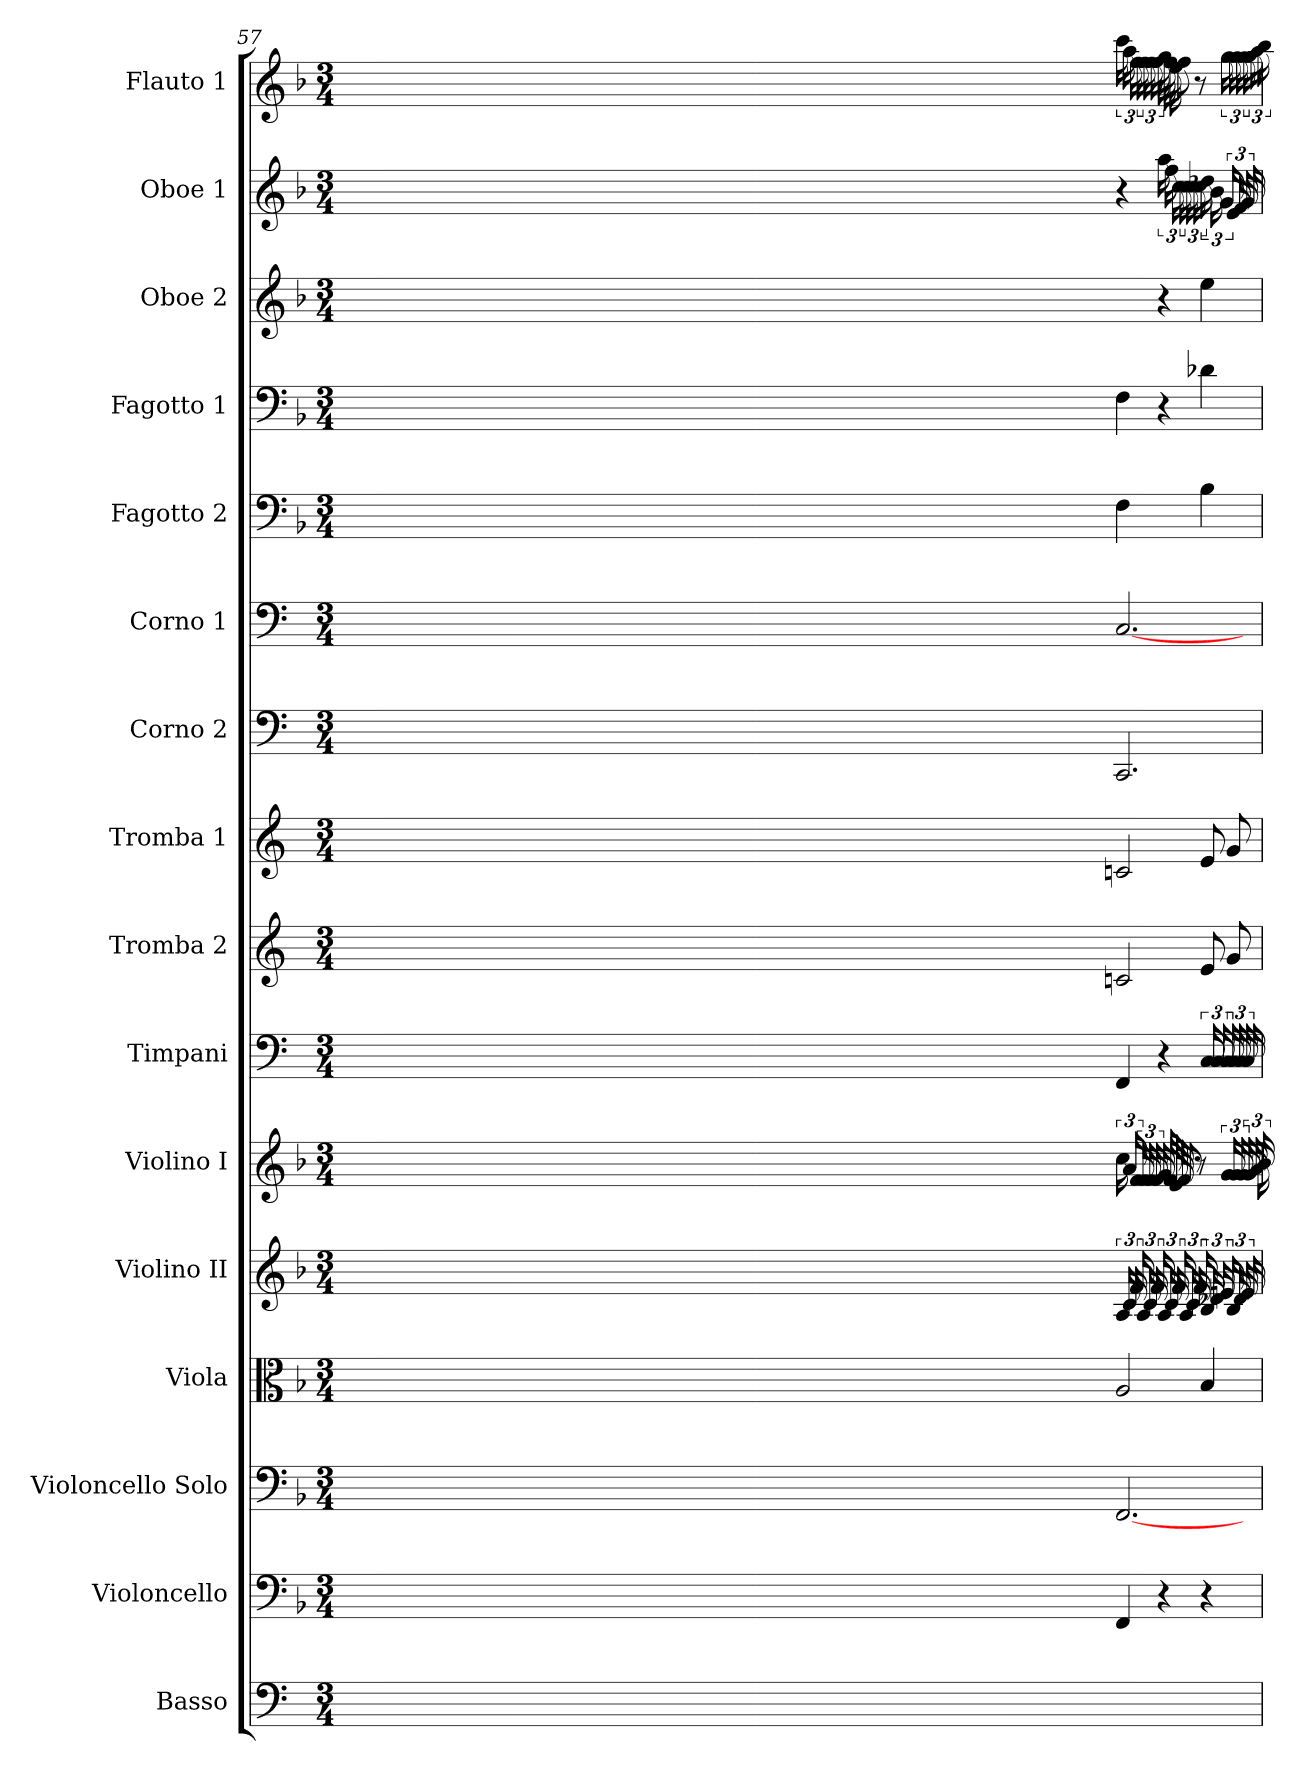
**kern	**kern	**kern	**kern	**kern	**kern	**kern	**kern	**kern	**kern	**kern	**kern	**kern	**kern	**kern	**kern
*part16	*part15	*part14	*part13	*part12	*part11	*part10	*part9	*part8	*part7	*part6	*part5	*part4	*part3	*part2	*part1
*staff16	*staff15	*staff14	*staff13	*staff12	*staff11	*staff10	*staff9	*staff8	*staff7	*staff6	*staff5	*staff4	*staff3	*staff2	*staff1
*I"Basso	*I"Violoncello	*I"Violoncello Solo	*I"Viola	*I"Violino II	*I"Violino I	*I"Timpani	*I"Tromba 2	*I"Tromba 1	*I"Corno 2	*I"Corno 1	*I"Fagotto 2	*I"Fagotto 1	*I"Oboe 2	*I"Oboe 1	*I"Flauto 1
*	*I'Vc	*I'Vc	*I'Vla	*I'Vln	*I'Vln	*	*	*	*	*	*	*	*I'Ob	*I'Ob	*I'Fl
*clefF4	*clefF4	*clefF4	*clefC3	*clefG2	*clefG2	*clefF4	*clefG2	*clefG2	*clefF4	*clefF4	*clefF4	*clefF4	*clefG2	*clefG2	*clefG2
*ITrd7c12	*	*	*	*	*	*	*ITrd1c2	*ITrd1c2	*ITrd4c7	*ITrd4c7	*	*	*	*	*
*	*k[b-]	*k[b-]	*k[b-]	*k[b-]	*k[b-]	*	*	*	*	*	*k[b-]	*k[b-]	*k[b-]	*k[b-]	*k[b-]
*M3/4	*M3/4	*M3/4	*M3/4	*M3/4	*M3/4	*M3/4	*M3/4	*M3/4	*M3/4	*M3/4	*M3/4	*M3/4	*M3/4	*M3/4	*M3/4
=57	=57	=57	=57	=57	=57	=57	=57	=57	=57	=57	=57	=57	=57	=57	=57
1ryy	1ryy	1ryy	1ryy	1ryy	1ryy	1ryy	1ryy	1ryy	1ryy	1ryy	1ryy	1ryy	1ryy	1ryy	1ryy
1ryy	1ryy	1ryy	1ryy	1ryy	1ryy	1ryy	1ryy	1ryy	1ryy	1ryy	1ryy	1ryy	1ryy	1ryy	1ryy
1ryy	1ryy	1ryy	1ryy	1ryy	1ryy	1ryy	1ryy	1ryy	1ryy	1ryy	1ryy	1ryy	1ryy	1ryy	1ryy
1ryy	1ryy	1ryy	1ryy	1ryy	1ryy	1ryy	1ryy	1ryy	1ryy	1ryy	1ryy	1ryy	1ryy	1ryy	1ryy
1ryy	1ryy	1ryy	1ryy	1ryy	1ryy	1ryy	1ryy	1ryy	1ryy	1ryy	1ryy	1ryy	1ryy	1ryy	1ryy
1ryy	1ryy	1ryy	1ryy	1ryy	1ryy	1ryy	1ryy	1ryy	1ryy	1ryy	1ryy	1ryy	1ryy	1ryy	1ryy
1ryy	1ryy	1ryy	1ryy	1ryy	1ryy	1ryy	1ryy	1ryy	1ryy	1ryy	1ryy	1ryy	1ryy	1ryy	1ryy
1ryy	1ryy	1ryy	1ryy	1ryy	1ryy	1ryy	1ryy	1ryy	1ryy	1ryy	1ryy	1ryy	1ryy	1ryy	1ryy
1ryy	1ryy	1ryy	1ryy	1ryy	1ryy	1ryy	1ryy	1ryy	1ryy	1ryy	1ryy	1ryy	1ryy	1ryy	1ryy
1ryy	1ryy	1ryy	1ryy	1ryy	1ryy	1ryy	1ryy	1ryy	1ryy	1ryy	1ryy	1ryy	1ryy	1ryy	1ryy
1ryy	1ryy	1ryy	1ryy	1ryy	1ryy	1ryy	1ryy	1ryy	1ryy	1ryy	1ryy	1ryy	1ryy	1ryy	1ryy
1ryy	1ryy	1ryy	1ryy	1ryy	1ryy	1ryy	1ryy	1ryy	1ryy	1ryy	1ryy	1ryy	1ryy	1ryy	1ryy
1ryy	1ryy	1ryy	1ryy	1ryy	1ryy	1ryy	1ryy	1ryy	1ryy	1ryy	1ryy	1ryy	1ryy	1ryy	1ryy
1ryy	1ryy	1ryy	1ryy	1ryy	1ryy	1ryy	1ryy	1ryy	1ryy	1ryy	1ryy	1ryy	1ryy	1ryy	1ryy
1ryy	1ryy	1ryy	1ryy	1ryy	1ryy	1ryy	1ryy	1ryy	1ryy	1ryy	1ryy	1ryy	1ryy	1ryy	1ryy
1ryy	1ryy	1ryy	1ryy	1ryy	1ryy	1ryy	1ryy	1ryy	1ryy	1ryy	1ryy	1ryy	1ryy	1ryy	1ryy
1ryy	1ryy	1ryy	1ryy	1ryy	1ryy	1ryy	1ryy	1ryy	1ryy	1ryy	1ryy	1ryy	1ryy	1ryy	1ryy
1ryy	1ryy	1ryy	1ryy	1ryy	1ryy	1ryy	1ryy	1ryy	1ryy	1ryy	1ryy	1ryy	1ryy	1ryy	1ryy
1ryy	1ryy	1ryy	1ryy	1ryy	1ryy	1ryy	1ryy	1ryy	1ryy	1ryy	1ryy	1ryy	1ryy	1ryy	1ryy
1ryy	1ryy	1ryy	1ryy	1ryy	1ryy	1ryy	1ryy	1ryy	1ryy	1ryy	1ryy	1ryy	1ryy	1ryy	1ryy
1ryy	1ryy	1ryy	1ryy	1ryy	1ryy	1ryy	1ryy	1ryy	1ryy	1ryy	1ryy	1ryy	1ryy	1ryy	1ryy
1ryy	1ryy	1ryy	1ryy	1ryy	1ryy	1ryy	1ryy	1ryy	1ryy	1ryy	1ryy	1ryy	1ryy	1ryy	1ryy
1ryy	1ryy	1ryy	1ryy	1ryy	1ryy	1ryy	1ryy	1ryy	1ryy	1ryy	1ryy	1ryy	1ryy	1ryy	1ryy
1ryy	1ryy	1ryy	1ryy	1ryy	1ryy	1ryy	1ryy	1ryy	1ryy	1ryy	1ryy	1ryy	1ryy	1ryy	1ryy
1ryy	1ryy	1ryy	1ryy	1ryy	1ryy	1ryy	1ryy	1ryy	1ryy	1ryy	1ryy	1ryy	1ryy	1ryy	1ryy
1ryy	1ryy	1ryy	1ryy	1ryy	1ryy	1ryy	1ryy	1ryy	1ryy	1ryy	1ryy	1ryy	1ryy	1ryy	1ryy
1ryy	1ryy	1ryy	1ryy	1ryy	1ryy	1ryy	1ryy	1ryy	1ryy	1ryy	1ryy	1ryy	1ryy	1ryy	1ryy
1ryy	1ryy	1ryy	1ryy	1ryy	1ryy	1ryy	1ryy	1ryy	1ryy	1ryy	1ryy	1ryy	1ryy	1ryy	1ryy
1ryy	1ryy	1ryy	1ryy	1ryy	1ryy	1ryy	1ryy	1ryy	1ryy	1ryy	1ryy	1ryy	1ryy	1ryy	1ryy
1ryy	1ryy	1ryy	1ryy	1ryy	1ryy	1ryy	1ryy	1ryy	1ryy	1ryy	1ryy	1ryy	1ryy	1ryy	1ryy
1ryy	1ryy	1ryy	1ryy	1ryy	1ryy	1ryy	1ryy	1ryy	1ryy	1ryy	1ryy	1ryy	1ryy	1ryy	1ryy
1ryy	1ryy	1ryy	1ryy	1ryy	1ryy	1ryy	1ryy	1ryy	1ryy	1ryy	1ryy	1ryy	1ryy	1ryy	1ryy
1ryy	1ryy	1ryy	1ryy	1ryy	1ryy	1ryy	1ryy	1ryy	1ryy	1ryy	1ryy	1ryy	1ryy	1ryy	1ryy
1ryy	1ryy	1ryy	1ryy	1ryy	1ryy	1ryy	1ryy	1ryy	1ryy	1ryy	1ryy	1ryy	1ryy	1ryy	1ryy
1ryy	1ryy	1ryy	1ryy	1ryy	1ryy	1ryy	1ryy	1ryy	1ryy	1ryy	1ryy	1ryy	1ryy	1ryy	1ryy
1ryy	1ryy	1ryy	1ryy	1ryy	1ryy	1ryy	1ryy	1ryy	1ryy	1ryy	1ryy	1ryy	1ryy	1ryy	1ryy
1ryy	1ryy	1ryy	1ryy	1ryy	1ryy	1ryy	1ryy	1ryy	1ryy	1ryy	1ryy	1ryy	1ryy	1ryy	1ryy
1ryy	1ryy	1ryy	1ryy	1ryy	1ryy	1ryy	1ryy	1ryy	1ryy	1ryy	1ryy	1ryy	1ryy	1ryy	1ryy
1ryy	1ryy	1ryy	1ryy	1ryy	1ryy	1ryy	1ryy	1ryy	1ryy	1ryy	1ryy	1ryy	1ryy	1ryy	1ryy
1ryy	1ryy	1ryy	1ryy	1ryy	1ryy	1ryy	1ryy	1ryy	1ryy	1ryy	1ryy	1ryy	1ryy	1ryy	1ryy
1ryy	1ryy	1ryy	1ryy	1ryy	1ryy	1ryy	1ryy	1ryy	1ryy	1ryy	1ryy	1ryy	1ryy	1ryy	1ryy
1ryy	1ryy	1ryy	1ryy	1ryy	1ryy	1ryy	1ryy	1ryy	1ryy	1ryy	1ryy	1ryy	1ryy	1ryy	1ryy
4ryy	4ryy	4ryy	4ryy	4ryy	4ryy	4ryy	4ryy	4ryy	4ryy	4ryy	4ryy	4ryy	4ryy	4ryy	4ryy
2.ryy	4FF	[2.FF	2A	24A	24cc	4FF	2B-	2B-	2.FFF	[2.FF	4F	4F	4ryy	4r	24ccc
.	.	.	.	24c	24a	.	.	.	.	.	.	.	.	.	24aa
.	.	.	.	24f	24f	.	.	.	.	.	.	.	.	.	24ff
.	.	.	.	24A	24f	.	.	.	.	.	.	.	.	.	24ff
.	.	.	.	24c	24f	.	.	.	.	.	.	.	.	.	24ff
.	.	.	.	24f	24f	.	.	.	.	.	.	.	.	.	24ff
.	4r	.	.	24A	32g	4r	.	.	.	.	4ryy	4r	4r	24aa	32gg
.	.	.	.	.	32f	.	.	.	.	.	.	.	.	.	32ff
.	.	.	.	24c	.	.	.	.	.	.	.	.	.	24ff	.
.	.	.	.	.	32e	.	.	.	.	.	.	.	.	.	32ee
.	.	.	.	24f	.	.	.	.	.	.	.	.	.	24cc	.
.	.	.	.	.	8f	.	.	.	.	.	.	.	.	.	8ff
.	.	.	.	24A	.	.	.	.	.	.	.	.	.	24cc	.
.	.	.	.	24c	.	.	.	.	.	.	.	.	.	24cc	.
.	.	.	.	24f	.	.	.	.	.	.	.	.	.	24cc	.
.	.	.	.	.	8r	.	.	.	.	.	.	.	.	.	8r
.	4r	.	4B-	24B-	.	24C	8d	8d	.	.	4B-	4d-X	4ee	24dd-X	.
.	.	.	.	24d-X	.	24C	.	.	.	.	.	.	.	24b-	.
.	.	.	.	24en	.	24C	.	.	.	.	.	.	.	24g	.
.	.	.	.	.	24g	.	.	.	.	.	.	.	.	.	24gg
.	.	.	.	24B-	.	24C	8f	8f	.	.	.	.	.	24e	.
.	.	.	.	.	24g	.	.	.	.	.	.	.	.	.	24gg
.	.	.	.	24d-	.	24C	.	.	.	.	.	.	.	24f	.
.	.	.	.	.	24g	.	.	.	.	.	.	.	.	.	24gg
.	.	.	.	24e	.	24C	.	.	.	.	.	.	.	24g	.
.	.	.	.	.	24g	.	.	.	.	.	.	.	.	.	24gg
16.ryy	16.ryy	16.ryy	16.ryy	16.ryy	.	16.ryy	16.ryy	16.ryy	16.ryy	16.ryy	16.ryy	16.ryy	16.ryy	16.ryy	.
.	.	.	.	.	24a	.	.	.	.	.	.	.	.	.	24aa
.	.	.	.	.	24b-	.	.	.	.	.	.	.	.	.	24bb-
=	=	=	=	=	=	=	=	=	=	=	=	=	=	=	=
*-	*-	*-	*-	*-	*-	*-	*-	*-	*-	*-	*-	*-	*-	*-	*-
